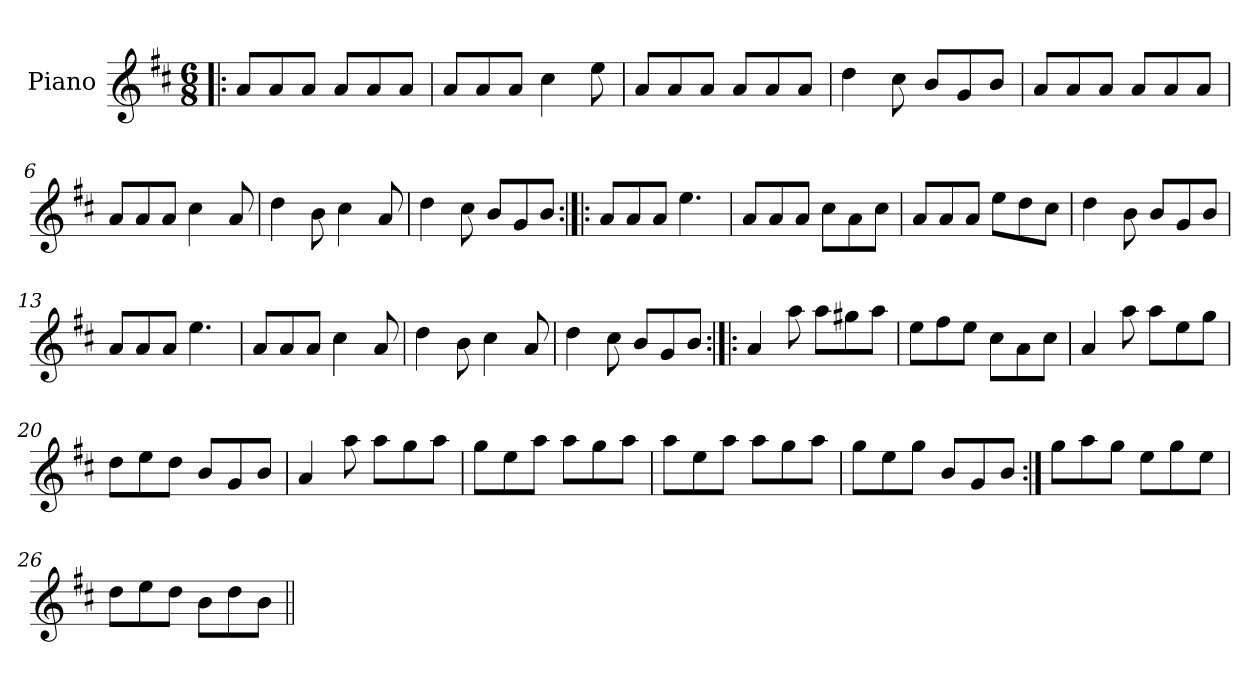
**kern
*part1
*staff1
*I"Piano
*I'Pno
*clefG2
*k[f#c#]
*A:mix
*M6/8
=1!|:
8a/L
8a/
8a/J
8a/L
8a/
8a/J
=2
8a/L
8a/
8a/J
4cc#\
8ee\
=3
8a/L
8a/
8a/J
8a/L
8a/
8a/J
=4
4dd\
8cc#\
8b/L
8g/
8b/J
=5
8a/L
8a/
8a/J
8a/L
8a/
8a/J
=6
8a/L
8a/
8a/J
4cc#\
8a/
=7
4dd\
8b\
4cc#\
8a/
=8
4dd\
8cc#\
8b/L
8g/
8b/J
=9:|!|:
8a/L
8a/
8a/J
4.ee\
=10
8a/L
8a/
8a/J
8cc#\L
8a\
8cc#\J
=11
8a/L
8a/
8a/J
8ee\L
8dd\
8cc#\J
=12
4dd\
8b\
8b/L
8g/
8b/J
=13
8a/L
8a/
8a/J
4.ee\
=14
8a/L
8a/
8a/J
4cc#\
8a/
=15
4dd\
8b\
4cc#\
8a/
=16
4dd\
8cc#\
8b/L
8g/
8b/J
=17:|!|:
4a/
8aa\
8aa\L
8gg#X\
8aa\J
=18
8ee\L
8ff#\
8ee\J
8cc#\L
8a\
8cc#\J
=19
4a/
8aa\
8aa\L
8ee\
8gg\J
=20
8dd\L
8ee\
8dd\J
8b/L
8g/
8b/J
=21
4a/
8aa\
8aa\L
8gg\
8aa\J
=22
8gg\L
8ee\
8aa\J
8aa\L
8gg\
8aa\J
=23
8aa\L
8ee\
8aa\J
8aa\L
8gg\
8aa\J
=24
8gg\L
8ee\
8gg\J
8b/L
8g/
8b/J
=25:|!
8gg\L
8aa\
8gg\J
8ee\L
8gg\
8ee\J
=26
8dd\L
8ee\
8dd\J
8b\L
8dd\
8b\J
=||
*-
